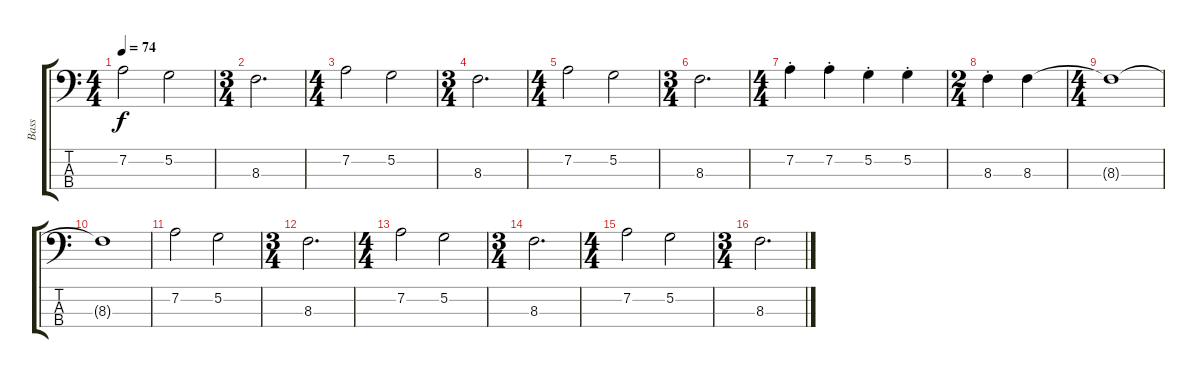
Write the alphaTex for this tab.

\track ("Bass" "Bass") {instrument electricbassfinger}
\staff {score tabs}
\tuning (G2 D2 A1 E1) {hide}
\ts (4 4)
\tempo 74
\clef f4
\ks c
7.2.2{dy f} 5.2.2 |
\ts (3 4)
8.3.2{d} |
\ts (4 4)
7.2.2 5.2.2 |
\ts (3 4)
8.3.2{d} |
\ts (4 4)
7.2.2 5.2.2 |
\ts (3 4)
8.3.2{d} |
\ts (4 4)
7.2{st}.4 7.2{st}.4 5.2{st}.4 5.2{st}.4 |
\ts (2 4)
8.3{st}.4 8.3.4 |
\ts (4 4)
8.3{t}.1 |
8.3{t}.1 |
7.2.2 5.2.2 |
\ts (3 4)
8.3.2{d} |
\ts (4 4)
7.2.2 5.2.2 |
\ts (3 4)
8.3.2{d} |
\ts (4 4)
7.2.2 5.2.2 |
\ts (3 4)
8.3.2{d}
